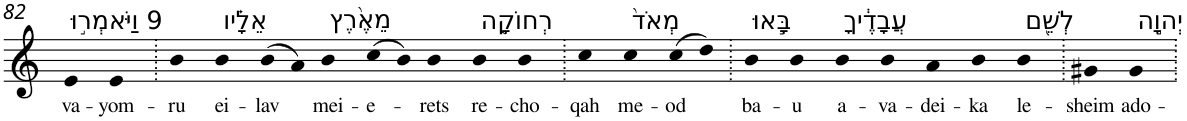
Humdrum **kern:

**kern	**text
*part1	*part1
*staff1	*staff1
*I"Piano	*
*I'Pno	*
!!LO:PB:g=z
*clefG2	*
*k[]	*
=82	=82
!LO:TX:a:t=9 וַיֹּאמְר֣וּ	!
!	!LO:LY:b
4e	va-
!	!LO:LY:b
4e	-yom-
=83.	=83.
!	!LO:LY:b
4b	-ru
!LO:TX:a:t=אֵלָ֗יו	!
!	!LO:LY:b
4b	ei-
!	!LO:LY:b
(>8b	-lav
8a)	.
!LO:TX:a:t=מֵאֶ֨רֶץ	!
!	!LO:LY:b
4b	mei-
!	!LO:LY:b
(>8cc	-e-
8b)	.
!	!LO:LY:b
4b	-rets
!LO:TX:a:t=רְחוֹקָ֤ה	!
!	!LO:LY:b
4b	re-
!	!LO:LY:b
4b	-cho-
=84.	=84.
!	!LO:LY:b
4cc	-qah
!LO:TX:a:t=מְאֹד֙	!
!	!LO:LY:b
4cc	me-
!	!LO:LY:b
(>8cc	-od
8dd)	.
=85.	=85.
!LO:TX:a:t=בָּ֣אוּ	!
!	!LO:LY:b
4b	ba-
!	!LO:LY:b
4b	-u
!LO:TX:a:t=עֲבָדֶ֔יךָ	!
!	!LO:LY:b
4b	a-
!	!LO:LY:b
4b	-va-
!	!LO:LY:b
4a	-dei-
!	!LO:LY:b
4b	-ka
!LO:TX:a:t=לְשֵׁ֖ם	!
!	!LO:LY:b
4b	le-
=86.	=86.
!	!LO:LY:b
4g#X	-sheim
!LO:TX:a:t=יְהוָ֣ה	!
!	!LO:LY:b
4g#	ado-
=.	=.
*-	*-
